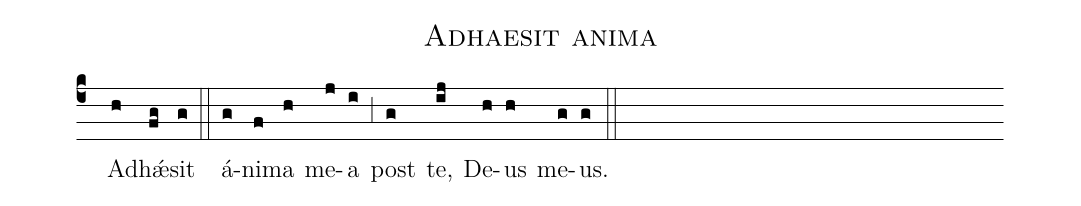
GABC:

name:Adhaesit anima;
office-part:Antiphona;
mode:8;
%%
(c4) () Ad(h)h<sp>'ae</sp>(fg)sit(g) (::) á(g)ni(f)ma(h) me(j)a(i) (;3) post(g) te,(ij) De(h)us(h) me(g)us.(g) (::)
